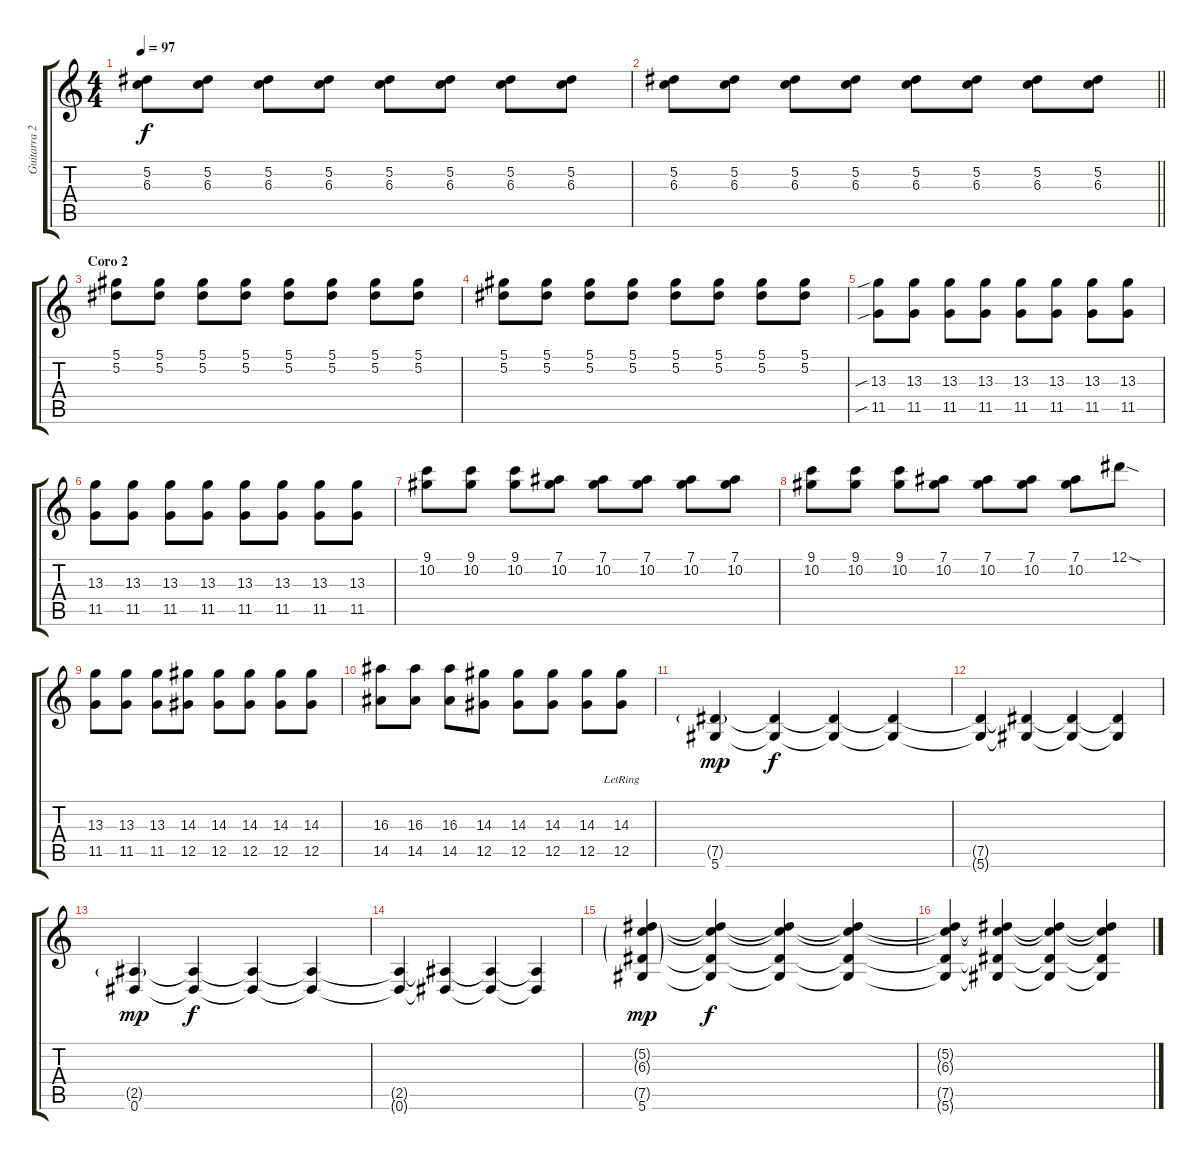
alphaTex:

\track ("Guitarra 2" "Guitarra 2") {instrument overdrivenguitar}
\staff {score tabs}
\tuning (Eb4 Bb3 Gb3 Db3 Ab2 Eb2) {hide}
\ts (4 4)
\tempo 97
\clef g2
\ks c
(5.2 6.3).8{dy f} (5.2 6.3).8 (5.2 6.3).8 (5.2 6.3).8 (5.2 6.3).8 (5.2 6.3).8 (5.2 6.3).8 (5.2 6.3).8 |
\barLineRight lightlight
(5.2 6.3).8 (5.2 6.3).8 (5.2 6.3).8 (5.2 6.3).8 (5.2 6.3).8 (5.2 6.3).8 (5.2 6.3).8 (5.2 6.3).8 |
\section ("" "Coro 2")
(5.1 5.2).8{instrument distortionguitar} (5.1 5.2).8 (5.1 5.2).8 (5.1 5.2).8 (5.1 5.2).8 (5.1 5.2).8 (5.1 5.2).8 (5.1 5.2).8 |
(5.1 5.2).8 (5.1 5.2).8 (5.1 5.2).8 (5.1 5.2).8 (5.1 5.2).8 (5.1 5.2).8 (5.1 5.2).8 (5.1 5.2).8 |
(13.3{sib} 11.5{sib}).8 (13.3 11.5).8 (13.3 11.5).8 (13.3 11.5).8 (13.3 11.5).8 (13.3 11.5).8 (13.3 11.5).8 (13.3 11.5).8 |
(13.3 11.5).8 (13.3 11.5).8 (13.3 11.5).8 (13.3 11.5).8 (13.3 11.5).8 (13.3 11.5).8 (13.3 11.5).8 (13.3 11.5).8 |
(9.1 10.2).8 (9.1 10.2).8 (9.1 10.2).8 (7.1 10.2).8 (7.1 10.2).8 (7.1 10.2).8 (7.1 10.2).8 (7.1 10.2).8 |
(9.1 10.2).8 (9.1 10.2).8 (9.1 10.2).8 (7.1 10.2).8 (7.1 10.2).8 (7.1 10.2).8 (7.1 10.2).8 12.1{sod}.8 |
(13.3 11.5).8 (13.3 11.5).8 (13.3 11.5).8 (14.3 12.5).8 (14.3 12.5).8 (14.3 12.5).8 (14.3 12.5).8 (14.3 12.5).8 |
(16.3 14.5).8 (16.3 14.5).8 (16.3 14.5).8 (14.3 12.5).8 (14.3 12.5).8 (14.3 12.5).8 (14.3 12.5).8 (14.3{lr} 12.5{lr}).8 |
(7.5{g} 5.6).4{dy mp volume 11} (7.5{t} 5.6{t}).4{dy f} (7.5{t} 5.6{t}).4 (7.5{t} 5.6{t}).4 |
(7.5{t} 5.6{t}).4 (7.5{t} 5.6{t}).4 (7.5{t} 5.6{t}).4 (7.5{t} 5.6{t}).4 |
(2.5{g} 0.6).4{dy mp} (2.5{t} 0.6{t}).4{dy f} (2.5{t} 0.6{t}).4 (2.5{t} 0.6{t}).4 |
(2.5{t} 0.6{t}).4 (2.5{t} 0.6{t}).4 (2.5{t} 0.6{t}).4 (2.5{t} 0.6{t}).4 |
(5.2{g} 6.3{g} 7.5{g} 5.6).4{dy mp} (5.2{t} 6.3{t} 7.5{t} 5.6{t}).4{dy f} (5.2{t} 6.3{t} 7.5{t} 5.6{t}).4 (5.2{t} 6.3{t} 7.5{t} 5.6{t}).4 |
(5.2{t} 6.3{t} 7.5{t} 5.6{t}).4 (5.2{t} 6.3{t} 7.5{t} 5.6{t}).4 (5.2{t} 6.3{t} 7.5{t} 5.6{t}).4 (5.2{t} 6.3{t} 7.5{t} 5.6{t}).4
